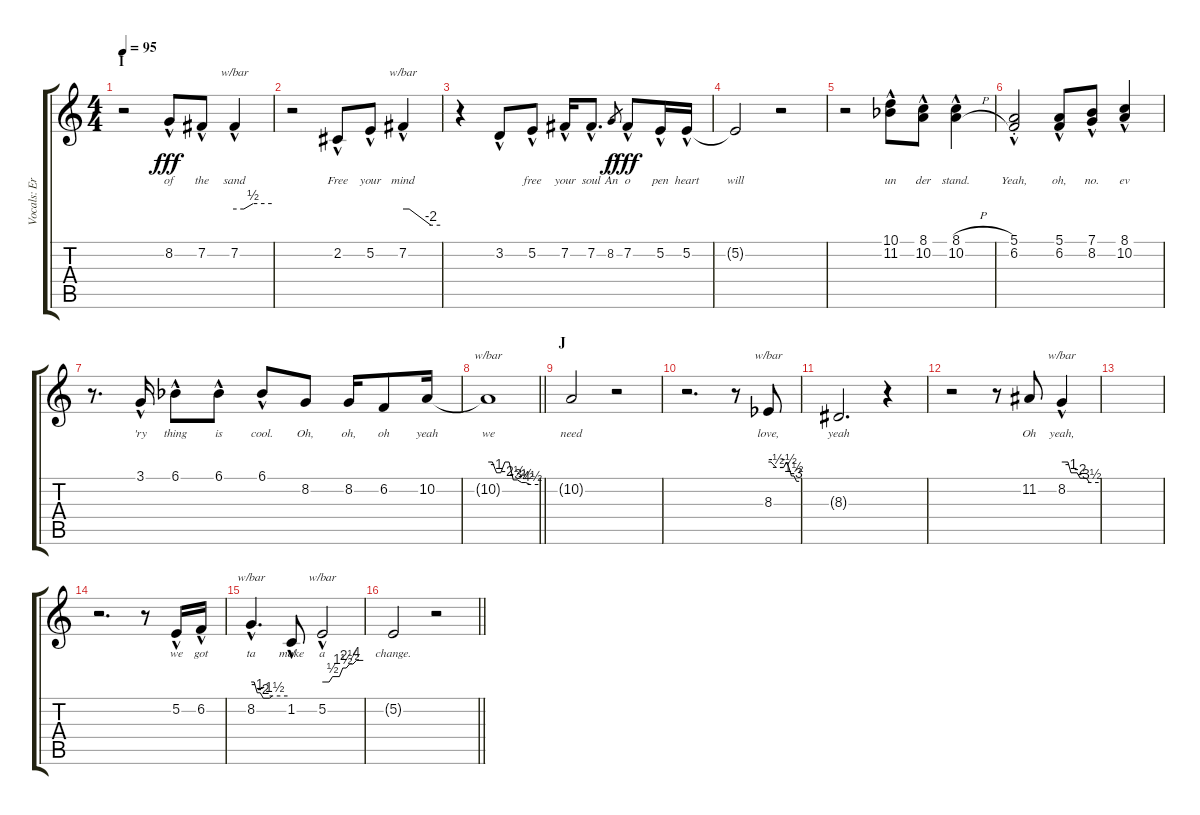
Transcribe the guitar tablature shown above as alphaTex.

\track ("Vocals: Eric" "Vocals: Er") {instrument lead2sawtooth}
\staff {score tabs}
\tuning (E4 B3 G3 D3 A2 E2) {hide}
\ts (4 4)
\section ("" "I")
\tempo 95
\clef g2
\ks c
r.2{dy fff} 8.2{hac}.8{lyrics (0 "of") lyrics (1 "") lyrics (2 "") lyrics (3 "") lyrics (4 "")} 7.2{hac}.8{lyrics (0 "the") lyrics (1 "") lyrics (2 "") lyrics (3 "") lyrics (4 "") beam merge} 7.2{hac}.4{tbe (custom default 0 0 15 0 30 2 60 2) lyrics (0 "sand") lyrics (1 "") lyrics (2 "") lyrics (3 "") lyrics (4 "")} |
r.2 2.2{hac}.8{lyrics (0 "Free") lyrics (1 "") lyrics (2 "") lyrics (3 "") lyrics (4 "")} 5.2{hac}.8{lyrics (0 "your") lyrics (1 "") lyrics (2 "") lyrics (3 "") lyrics (4 "") beam merge} 7.2{hac}.4{tbe (custom default 0 0 10 0 45 -8 60 -8) lyrics (0 "mind") lyrics (1 "") lyrics (2 "") lyrics (3 "") lyrics (4 "")} |
r.4 3.2{hac}.8{lyrics (0 "") lyrics (1 "") lyrics (2 "") lyrics (3 "") lyrics (4 "")} 5.2{hac}.8{lyrics (0 "free") lyrics (1 "") lyrics (2 "") lyrics (3 "") lyrics (4 "")} 7.2{hac}.16{lyrics (0 "your") lyrics (1 "") lyrics (2 "") lyrics (3 "") lyrics (4 "")} 7.2{hac}.8{d lyrics (0 "soul") lyrics (1 "") lyrics (2 "") lyrics (3 "") lyrics (4 "")} 8.2.8{lyrics (0 "An") lyrics (1 "") lyrics (2 "") lyrics (3 "") lyrics (4 "") gr dy f} 7.2{hac}.8{lyrics (0 "o") lyrics (1 "") lyrics (2 "") lyrics (3 "") lyrics (4 "") dy fff} 5.2{hac}.16{lyrics (0 "pen") lyrics (1 "") lyrics (2 "") lyrics (3 "") lyrics (4 "")} 5.2{hac}.16{lyrics (0 "heart") lyrics (1 "") lyrics (2 "") lyrics (3 "") lyrics (4 "")} |
5.2{t}.2{lyrics (0 "will") lyrics (1 "") lyrics (2 "") lyrics (3 "") lyrics (4 "")} r.2 |
r.2 (10.1{hac} 11.2{hac acc b}).8{lyrics (0 "un") lyrics (1 "") lyrics (2 "") lyrics (3 "") lyrics (4 "")} (8.1{hac} 10.2{hac}).8{lyrics (0 "der") lyrics (1 "") lyrics (2 "") lyrics (3 "") lyrics (4 "") beam merge} (8.1{h hac} 10.2{h hac}).4{lyrics (0 "stand.") lyrics (1 "") lyrics (2 "") lyrics (3 "") lyrics (4 "")} |
(5.1{hac st} 6.2{hac st}).2{lyrics (0 "Yeah,") lyrics (1 "") lyrics (2 "") lyrics (3 "") lyrics (4 "")} (5.1{hac} 6.2{hac}).8{lyrics (0 "oh,") lyrics (1 "") lyrics (2 "") lyrics (3 "") lyrics (4 "")} (7.1{hac} 8.2{hac}).8{lyrics (0 "no.") lyrics (1 "") lyrics (2 "") lyrics (3 "") lyrics (4 "") beam merge} (8.1{hac} 10.2{hac}).4{lyrics (0 "ev") lyrics (1 "") lyrics (2 "") lyrics (3 "") lyrics (4 "")} |
r.8{d} 3.1{hac}.16{lyrics (0 "'ry") lyrics (1 "") lyrics (2 "") lyrics (3 "") lyrics (4 "")} 6.1{hac acc b}.8{lyrics (0 "thing") lyrics (1 "") lyrics (2 "") lyrics (3 "") lyrics (4 "")} 6.1{hac acc b}.8{lyrics (0 "is") lyrics (1 "") lyrics (2 "") lyrics (3 "") lyrics (4 "")} 6.1{hac acc b}.8{lyrics (0 "cool.") lyrics (1 "") lyrics (2 "") lyrics (3 "") lyrics (4 "")} 8.2.8{lyrics (0 "Oh,") lyrics (1 "") lyrics (2 "") lyrics (3 "") lyrics (4 "")} 8.2.16{lyrics (0 "oh,") lyrics (1 "") lyrics (2 "") lyrics (3 "") lyrics (4 "")} 6.2.8{lyrics (0 "oh") lyrics (1 "") lyrics (2 "") lyrics (3 "") lyrics (4 "")} 10.2.16{lyrics (0 "yeah") lyrics (1 "") lyrics (2 "") lyrics (3 "") lyrics (4 "")} |
\barLineRight lightlight
10.2{t}.1{tbe (custom default 0 0 5 0 10 -4 15 -4 20 0 25 0 30 -10 35 -10 40 -14 45 -14 50 -18 60 -18) lyrics (0 "we") lyrics (1 "") lyrics (2 "") lyrics (3 "") lyrics (4 "")} |
\section ("" "J")
10.2{t}.2{lyrics (0 "need") lyrics (1 "") lyrics (2 "") lyrics (3 "") lyrics (4 "")} r.2 |
r.2{d} r.8 8.3{acc b}.8{tbe (custom default 0 0 5 0 15 -2 30 -2 35 0 40 -2 45 -6 50 -6 55 -12 60 -12) lyrics (0 "love,") lyrics (1 "") lyrics (2 "") lyrics (3 "") lyrics (4 "")} |
8.3{t}.2{d lyrics (0 "yeah") lyrics (1 "") lyrics (2 "") lyrics (3 "") lyrics (4 "")} r.4 |
r.2 r.8 11.2.8{lyrics (0 "Oh") lyrics (1 "") lyrics (2 "") lyrics (3 "") lyrics (4 "")} 8.2{hac}.4{tbe (custom default 0 0 10 0 15 -4 25 -4 30 -8 40 -8 45 -14 60 -14) lyrics (0 "yeah,") lyrics (1 "") lyrics (2 "") lyrics (3 "") lyrics (4 "")} |
|
r.2{d} r.8 5.2{hac}.16{lyrics (0 "we") lyrics (1 "") lyrics (2 "") lyrics (3 "") lyrics (4 "")} 6.2{hac}.16{lyrics (0 "got") lyrics (1 "") lyrics (2 "") lyrics (3 "") lyrics (4 "")} |
8.2{hac}.4{d tbe (custom default 0 0 5 0 10 -4 15 -4 20 -8 30 -8 35 -6 60 -6) lyrics (0 "ta") lyrics (1 "") lyrics (2 "") lyrics (3 "") lyrics (4 "")} 1.2{hac}.8{lyrics (0 "make") lyrics (1 "") lyrics (2 "") lyrics (3 "") lyrics (4 "")} 5.2{hac}.2{tbe (custom default 0 0 10 0 15 2 25 2 30 6 35 6 40 10 45 10 50 16 60 16) lyrics (0 "a") lyrics (1 "") lyrics (2 "") lyrics (3 "") lyrics (4 "")} |
\barLineRight lightlight
5.2{t}.2{lyrics (0 "change.") lyrics (1 "") lyrics (2 "") lyrics (3 "") lyrics (4 "")} r.2
